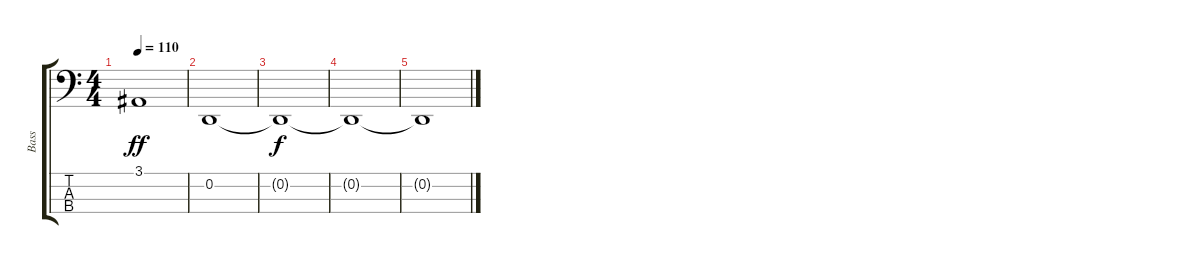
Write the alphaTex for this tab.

\track ("Bass" "Bass") {instrument fretlessbass}
\staff {score tabs}
\tuning (G1 D1 A0 E0) {hide}
\ts (4 4)
\tempo 110
\clef f4
\ks c
3.1.1{dy ff} |
0.2.1 |
0.2{t}.1{dy f} |
0.2{t}.1 |
0.2{t}.1{volume 0}
